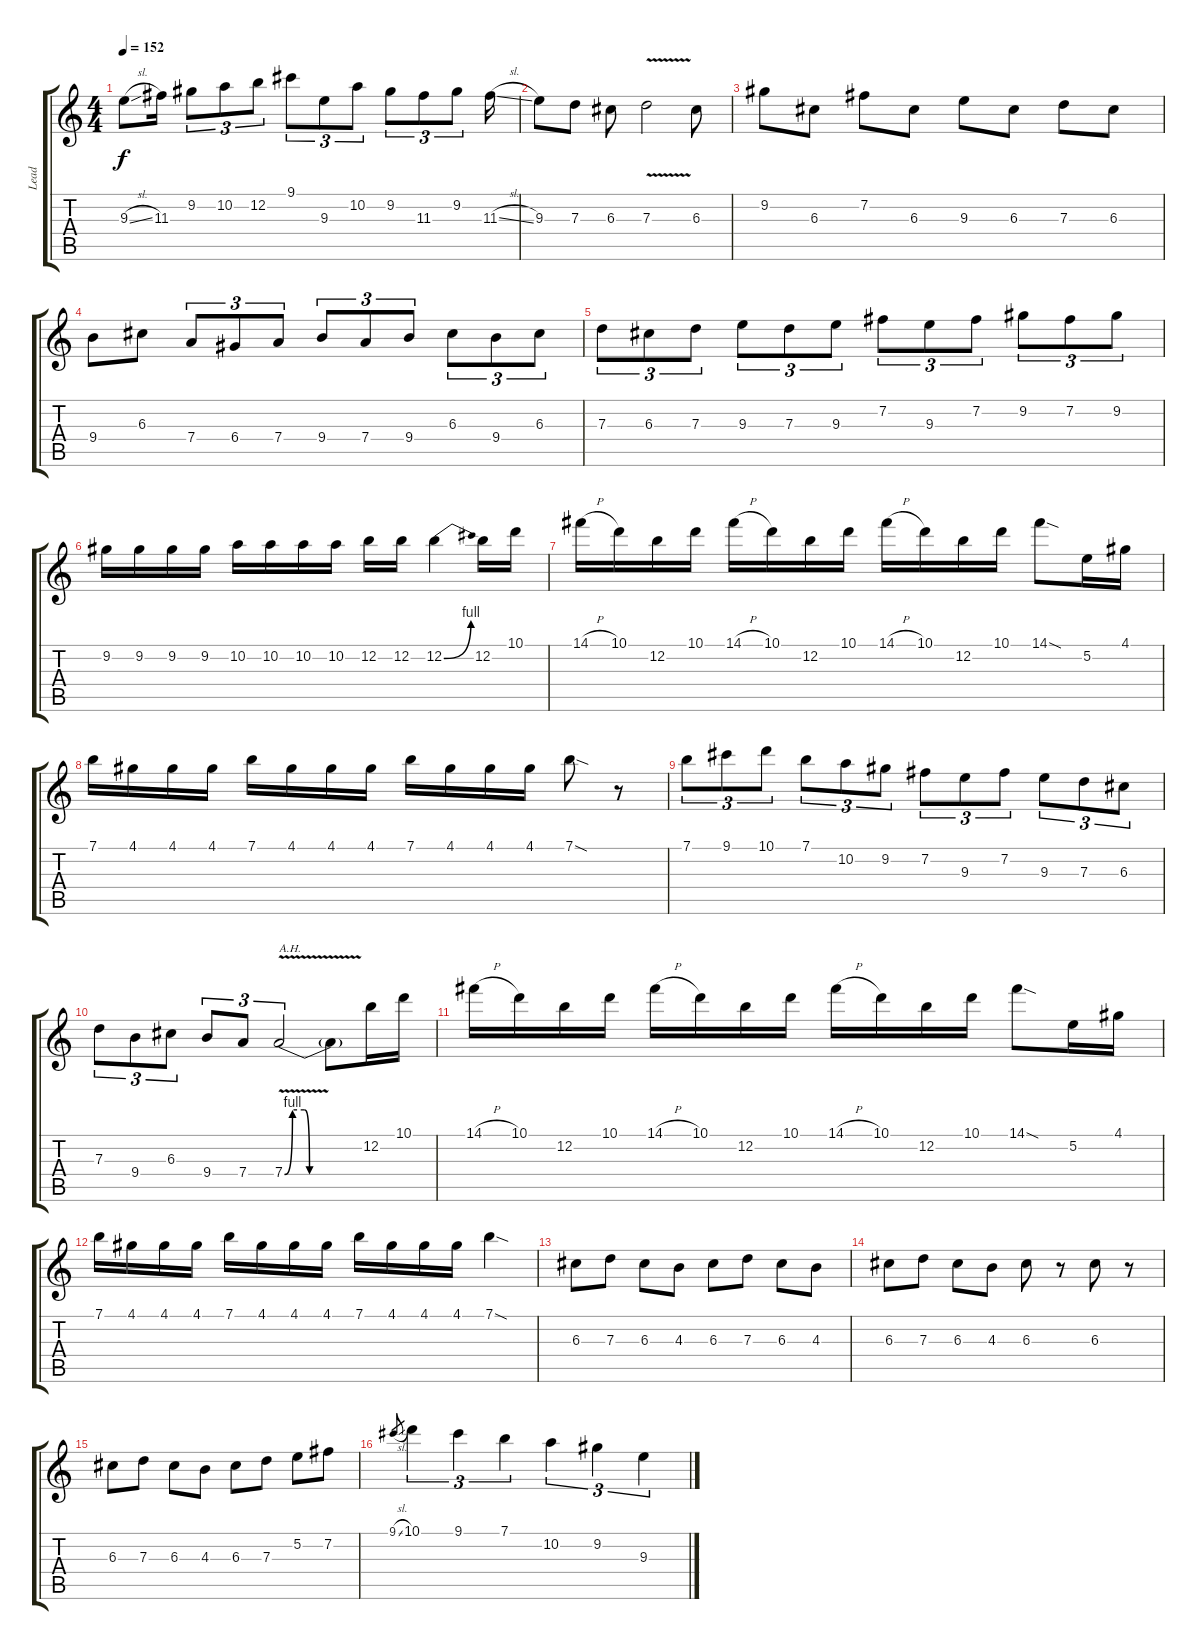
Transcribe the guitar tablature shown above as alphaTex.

\track ("Lead" "Lead") {instrument overdrivenguitar}
\staff {score tabs}
\tuning (E4 B3 G3 D3 A2 E2) {hide}
\ts (4 4)
\tempo 152
\clef g2
\ks c
9.3{sl}.8{dy f} 11.3.16 9.2.8{tu (3 2)} 10.2.8{tu (3 2)} 12.2.8{tu (3 2)} 9.1.8{tu (3 2)} 9.3.8{tu (3 2)} 10.2.8{tu (3 2)} 9.2.8{tu (3 2)} 11.3.8{tu (3 2)} 9.2.8{tu (3 2)} 11.3{sl}.16 |
9.3.8 7.3.8 6.3.8 7.3{v}.2 6.3.8 |
9.2.8 6.3.8 7.2.8 6.3.8 9.3.8 6.3.8 7.3.8 6.3.8 |
9.4.8 6.3.8 7.4.8{tu (3 2)} 6.4.8{tu (3 2)} 7.4.8{tu (3 2)} 9.4.8{tu (3 2)} 7.4.8{tu (3 2)} 9.4.8{tu (3 2)} 6.3.8{tu (3 2)} 9.4.8{tu (3 2)} 6.3.8{tu (3 2)} |
7.3.8{tu (3 2)} 6.3.8{tu (3 2)} 7.3.8{tu (3 2)} 9.3.8{tu (3 2)} 7.3.8{tu (3 2)} 9.3.8{tu (3 2)} 7.2.8{tu (3 2)} 9.3.8{tu (3 2)} 7.2.8{tu (3 2)} 9.2.8{tu (3 2)} 7.2.8{tu (3 2)} 9.2.8{tu (3 2)} |
9.2.16 9.2.16 9.2.16 9.2.16 10.2.16 10.2.16 10.2.16 10.2.16 12.2.16 12.2.16 12.2{be (bend 0 0 60 4)}.4 12.2.16 10.1.16 |
14.1{h}.16 10.1.16 12.2.16 10.1.16 14.1{h}.16 10.1.16 12.2.16 10.1.16 14.1{h}.16 10.1.16 12.2.16 10.1.16 14.1{sod}.8 5.2.16 4.1.16 |
7.1.16 4.1.16 4.1.16 4.1.16 7.1.16 4.1.16 4.1.16 4.1.16 7.1.16 4.1.16 4.1.16 4.1.16 7.1{sod}.8 r.8 |
7.1.8{tu (3 2)} 9.1.8{tu (3 2)} 10.1.8{tu (3 2)} 7.1.8{tu (3 2)} 10.2.8{tu (3 2)} 9.2.8{tu (3 2)} 7.2.8{tu (3 2)} 9.3.8{tu (3 2)} 7.2.8{tu (3 2)} 9.3.8{tu (3 2)} 7.3.8{tu (3 2)} 6.3.8{tu (3 2)} |
7.3.8{tu (3 2)} 9.4.8{tu (3 2)} 6.3.8{tu (3 2)} 9.4.8{tu (3 2)} 7.4.8{tu (3 2)} 7.4{be (custom 0 0 6 4 15 4 19 0 60 0) v}.2{tu (3 2) txt "A.H." instrument guitarharmonics} 7.4{t}.8 12.2.16{instrument overdrivenguitar} 10.1.16 |
14.1{h}.16 10.1.16 12.2.16 10.1.16 14.1{h}.16 10.1.16 12.2.16 10.1.16 14.1{h}.16 10.1.16 12.2.16 10.1.16 14.1{sod}.8 5.2.16 4.1.16 |
7.1.16 4.1.16 4.1.16 4.1.16 7.1.16 4.1.16 4.1.16 4.1.16 7.1.16 4.1.16 4.1.16 4.1.16 7.1{sod}.4 |
6.3.8 7.3.8 6.3.8 4.3.8 6.3.8 7.3.8 6.3.8 4.3.8 |
6.3.8 7.3.8 6.3.8 4.3.8 6.3.8 r.8 6.3.8 r.8 |
6.3.8 7.3.8 6.3.8 4.3.8 6.3.8 7.3.8 5.2.8 7.2.8 |
9.1{sl}.8{gr} 10.1.4{tu (3 2)} 9.1.4{tu (3 2)} 7.1.4{tu (3 2)} 10.2.4{tu (3 2)} 9.2.4{tu (3 2)} 9.3.4{tu (3 2)}
